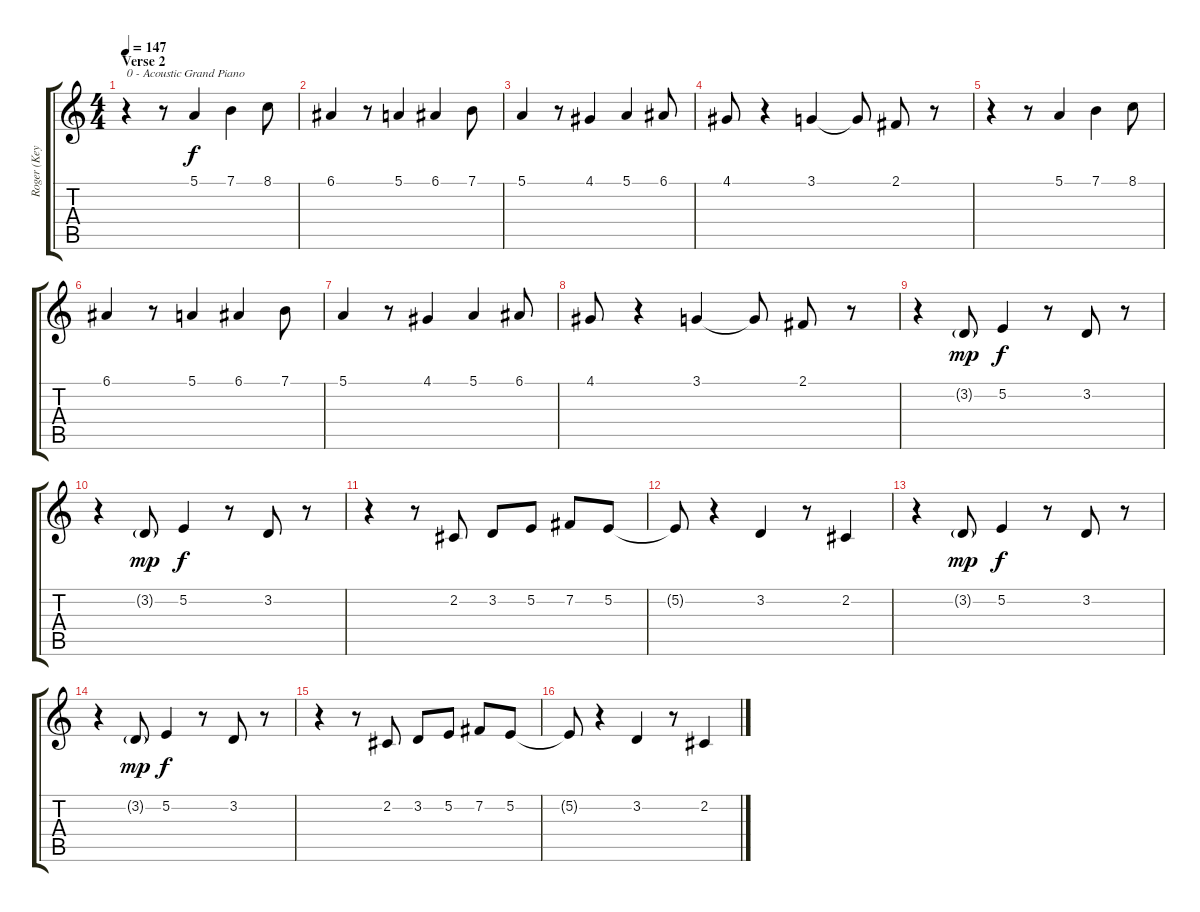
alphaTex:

\track ("Roger (Keyboards)" "Roger (Key") {instrument pad4choir}
\staff {score tabs}
\tuning (E4 B3 G3 D3 A2 E2) {hide}
\ts (4 4)
\section ("" "Verse 2")
\tempo 147
\clef g2
\ks c
r.4{txt "0 - Acoustic Grand Piano" dy f} r.8 5.1.4{instrument acousticgrandpiano} 7.1.4 8.1.8 |
6.1.4 r.8 5.1.4 6.1.4 7.1.8 |
5.1.4 r.8 4.1.4 5.1.4 6.1.8 |
4.1.8 r.4 3.1.4 3.1{t}.8 2.1.8 r.8 |
r.4 r.8 5.1.4 7.1.4 8.1.8 |
6.1.4 r.8 5.1.4 6.1.4 7.1.8 |
5.1.4 r.8 4.1.4 5.1.4 6.1.8 |
4.1.8 r.4 3.1.4 3.1{t}.8 2.1.8 r.8 |
r.4 3.2{g}.8{dy mp} 5.2.4{dy f} r.8 3.2.8 r.8 |
r.4 3.2{g}.8{dy mp} 5.2.4{dy f} r.8 3.2.8 r.8 |
r.4 r.8 2.2.8 3.2.8 5.2.8 7.2.8 5.2.8 |
5.2{t}.8 r.4 3.2.4 r.8 2.2.4 |
r.4 3.2{g}.8{dy mp} 5.2.4{dy f} r.8 3.2.8 r.8 |
r.4 3.2{g}.8{dy mp} 5.2.4{dy f} r.8 3.2.8 r.8 |
r.4 r.8 2.2.8 3.2.8 5.2.8 7.2.8 5.2.8 |
5.2{t}.8 r.4 3.2.4 r.8 2.2.4
